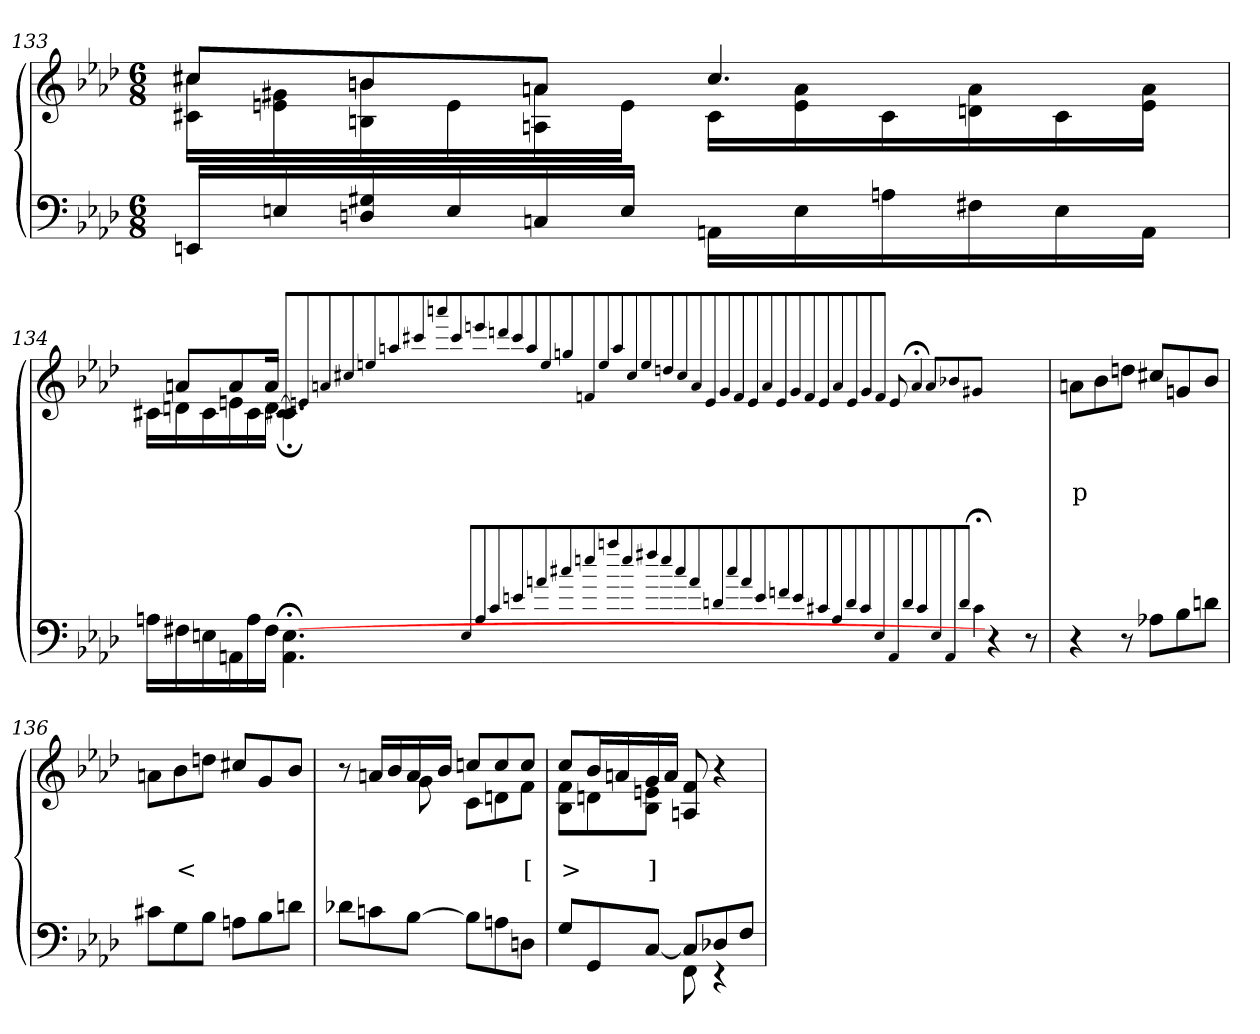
**kern	**kern	**text	**text
*part2	*part1	*part1	*part1
*staff2	*staff1	*staff1	*staff1
*clefF4	*clefG2	*	*
*k[b-e-a-d-]	*k[b-e-a-d-]	*	*
*M6/8	*M6/8	*	*
=133	=133	=133	=133
*	*^	*	*
16EEnLL	8cc#XL	16cc# 16c#LL	.	.
16En	.	16g#X 16en	.	.
16G#X 16Dn	8bn	16bn 16Bn	.	.
16E	.	16e	.	.
16Cn	8anJ	16an 16An	.	.
16EJJ	.	16eJJ	.	.
16AAnLL	4.cc#	16c#LL	.	.
16E	.	16a 16e	.	.
16An	.	16c#	.	.
16F#X	.	16a 16dn	.	.
16E	.	16c#	.	.
16AAJJ	.	16a 16eJJ	.	.
=134	=134	=134	=134	=134
16AnLL	16ryy	16c#LL	.	.
16F#X	8anL	16dn	.	.
16En	.	16c#	.	.
16AAn	8a	16en	.	.
16A	.	16c#	.	.
16F#JJ	16aJk	16dJJ	.	.
[4.E\;< 4.AA\;<	4.ryy	[4.c#;<\	.	.
*	*v	*v	*	*
.	8qqc#XL]	.	.
.	8qqen	.	.
.	8qqan	.	.
.	8qqcc#	.	.
.	8qqeen	.	.
.	8qqaan	.	.
.	8qqccc#	.	.
.	8qqaaan	.	.
8qqEL	8qqccc#	.	.
8qqA	8qeeen	.	.
8qqc	8qqdddn	.	.
8qqen	8qqccc#	.	.
8qqan	8qqaa	.	.
8qqcc#X	8qqee	.	.
8qqeen	8qqggn	.	.
8qqaan	8qqfn	.	.
8qqee	8qqee	.	.
8qqff#	8qqaa	.	.
8qqee	8qqcc#	.	.
8qqcc#	8qee	.	.
8qqa	8qqddn	.	.
8qqdn	8qqcc#	.	.
8qqcc#	8qqa	.	.
8qqa	8qqe	.	.
8qqe	8qg	.	.
8qqfn	8qqf	.	.
8qqe	8qqe	.	.
8qqc#	8qqa	.	.
8qqA	8qqe	.	.
8qqd	8qg	.	.
8qqc#	8qqf	.	.
8qqE	8qqe	.	.
8qqAA	8qqa	.	.
8qqd	8qqe	.	.
8qqc#	8qg	.	.
8qqE	8qqfJ	.	.
8qqAA	8qqe	.	.
8qqdJ	[4qqa;<	.	.
4qqc#;<\	8qqaL]	.	.
4qqr	8qqb-X	.	.
8qqr	8qqg#XJ	.	.
=135	=135	=135	=135
4r	8anL	.	p
.	8b-	.	.
8r	8ddnJ	.	.
8A-XL	8cc#XL	.	.
8B-	8gn	.	.
8dnJ	8b-J	.	.
=136	=136	=136	=136
8c#XL	8anL	.	.
8G	8b-	.	<
8B-J	8ddnJ	.	.
8AnL	8cc#XL	.	.
8B-	8g	.	.
8dnJ	8b-J	.	.
=137	=137	=137	=137
*	*^	*	*
8d-XL	8r	4ryy	.	.
8cn	16anLL	.	.	.
.	16b-	.	.	.
[8B-J	16a	8g	.	.
.	16b-JJ	.	.	.
8B-L]	8ccnL	8cL	.	.
8An	8cc	8dn	.	.
8DnJ	8ccJ	8fJ	.	[
=138	=138	=138	=138	=138
*^	*	*	*	*
4.ryy	8GL	8ccL	8f 8B-L	.	>
.	8GG	16b-L	8dn	.	.
.	.	16an	.	.	.
.	[8CJ	16g	8en 8B-J	.	]
.	.	16aJJ	.	.	.
8CL]	8FF	8f 8An	4.ryy	.	.
8D-X	4r	4r	.	.	.
8FJ	.	.	.	.	.
*v	*v	*	*	*	*
*	*v	*v	*	*
=	=	=	=
*-	*-	*-	*-
